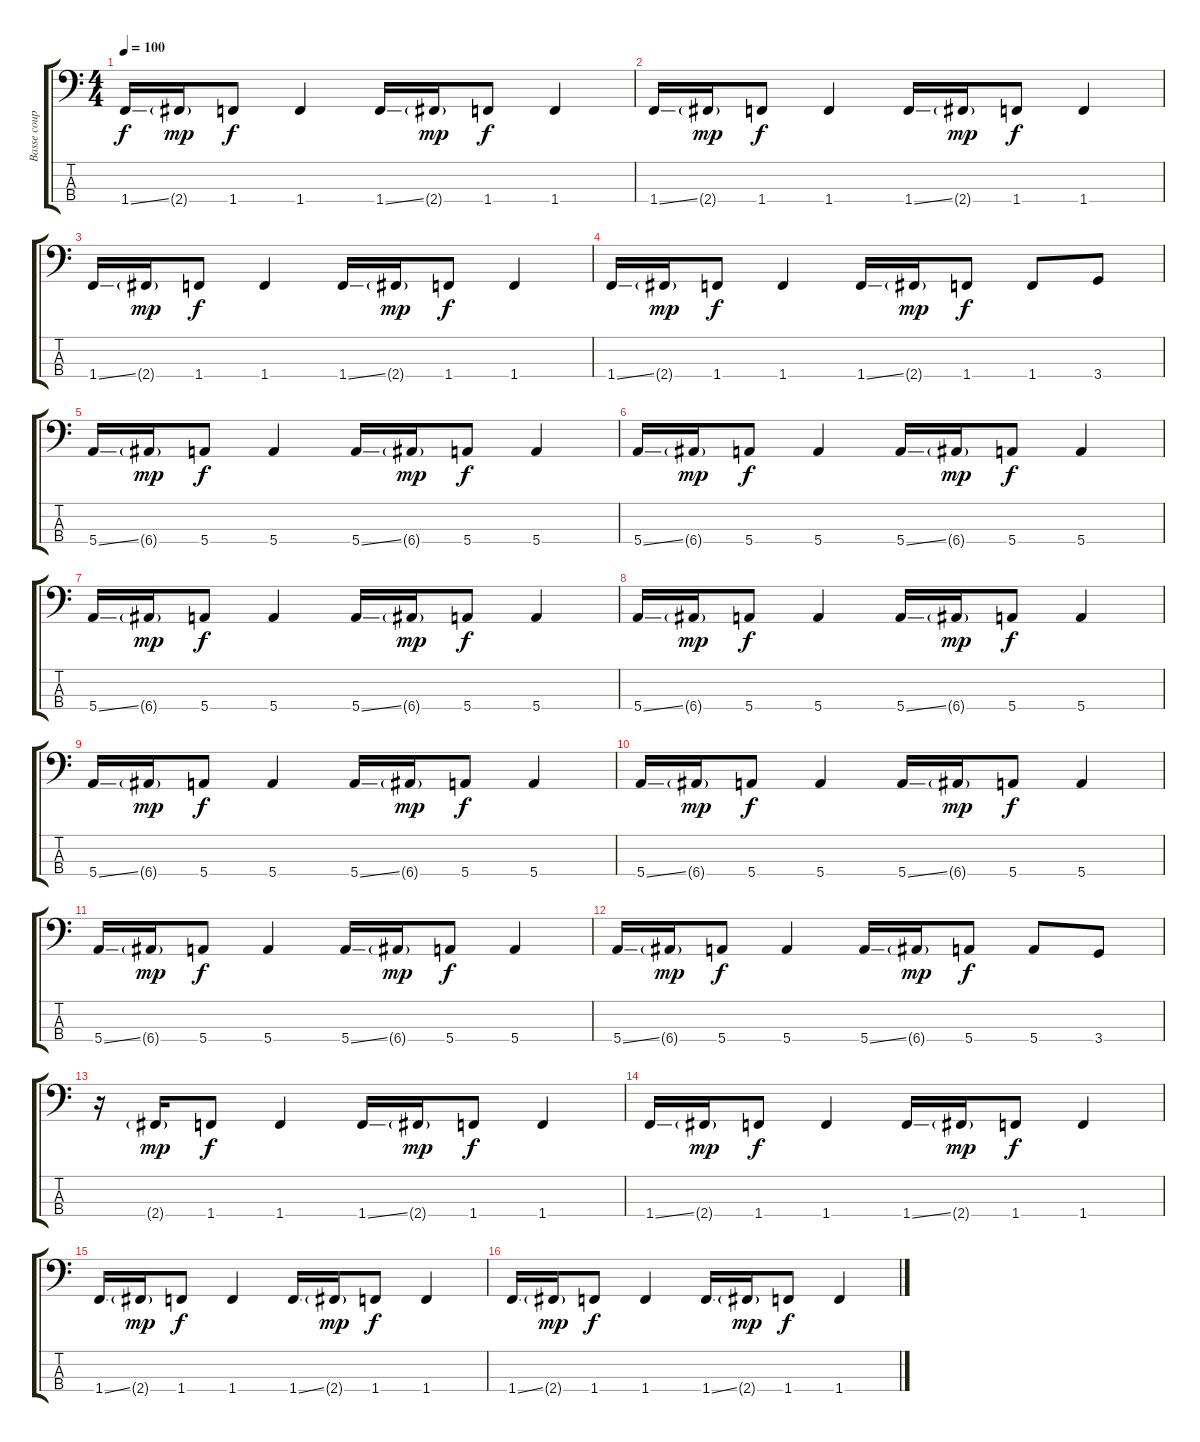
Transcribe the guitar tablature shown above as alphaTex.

\track ("Basse couplet" "Basse coup") {instrument synthbass2}
\staff {score tabs}
\tuning (G2 D2 A1 E1) {hide}
\ts (4 4)
\tempo 100
\clef f4
\ks c
1.4{ss}.16{dy f} 2.4{g}.16{dy mp} 1.4.8{dy f} 1.4.4 1.4{ss}.16 2.4{g}.16{dy mp} 1.4.8{dy f} 1.4.4 |
1.4{ss}.16 2.4{g}.16{dy mp} 1.4.8{dy f} 1.4.4 1.4{ss}.16 2.4{g}.16{dy mp} 1.4.8{dy f} 1.4.4 |
1.4{ss}.16 2.4{g}.16{dy mp} 1.4.8{dy f} 1.4.4 1.4{ss}.16 2.4{g}.16{dy mp} 1.4.8{dy f} 1.4.4 |
1.4{ss}.16 2.4{g}.16{dy mp} 1.4.8{dy f} 1.4.4 1.4{ss}.16 2.4{g}.16{dy mp} 1.4.8{dy f} 1.4.8 3.4.8 |
5.4{ss}.16 6.4{g}.16{dy mp} 5.4.8{dy f} 5.4.4 5.4{ss}.16 6.4{g}.16{dy mp} 5.4.8{dy f} 5.4.4 |
5.4{ss}.16 6.4{g}.16{dy mp} 5.4.8{dy f} 5.4.4 5.4{ss}.16 6.4{g}.16{dy mp} 5.4.8{dy f} 5.4.4 |
5.4{ss}.16 6.4{g}.16{dy mp} 5.4.8{dy f} 5.4.4 5.4{ss}.16 6.4{g}.16{dy mp} 5.4.8{dy f} 5.4.4 |
5.4{ss}.16 6.4{g}.16{dy mp} 5.4.8{dy f} 5.4.4 5.4{ss}.16 6.4{g}.16{dy mp} 5.4.8{dy f} 5.4.4 |
5.4{ss}.16 6.4{g}.16{dy mp} 5.4.8{dy f} 5.4.4 5.4{ss}.16 6.4{g}.16{dy mp} 5.4.8{dy f} 5.4.4 |
5.4{ss}.16 6.4{g}.16{dy mp} 5.4.8{dy f} 5.4.4 5.4{ss}.16 6.4{g}.16{dy mp} 5.4.8{dy f} 5.4.4 |
5.4{ss}.16 6.4{g}.16{dy mp} 5.4.8{dy f} 5.4.4 5.4{ss}.16 6.4{g}.16{dy mp} 5.4.8{dy f} 5.4.4 |
5.4{ss}.16 6.4{g}.16{dy mp} 5.4.8{dy f} 5.4.4 5.4{ss}.16 6.4{g}.16{dy mp} 5.4.8{dy f} 5.4.8 3.4.8 |
r.16 2.4{g}.16{dy mp} 1.4.8{dy f} 1.4.4 1.4{ss}.16 2.4{g}.16{dy mp} 1.4.8{dy f} 1.4.4 |
1.4{ss}.16 2.4{g}.16{dy mp} 1.4.8{dy f} 1.4.4 1.4{ss}.16 2.4{g}.16{dy mp} 1.4.8{dy f} 1.4.4 |
1.4{ss}.16 2.4{g}.16{dy mp} 1.4.8{dy f} 1.4.4 1.4{ss}.16 2.4{g}.16{dy mp} 1.4.8{dy f} 1.4.4 |
1.4{ss}.16 2.4{g}.16{dy mp} 1.4.8{dy f} 1.4.4 1.4{ss}.16 2.4{g}.16{dy mp} 1.4.8{dy f} 1.4.4
